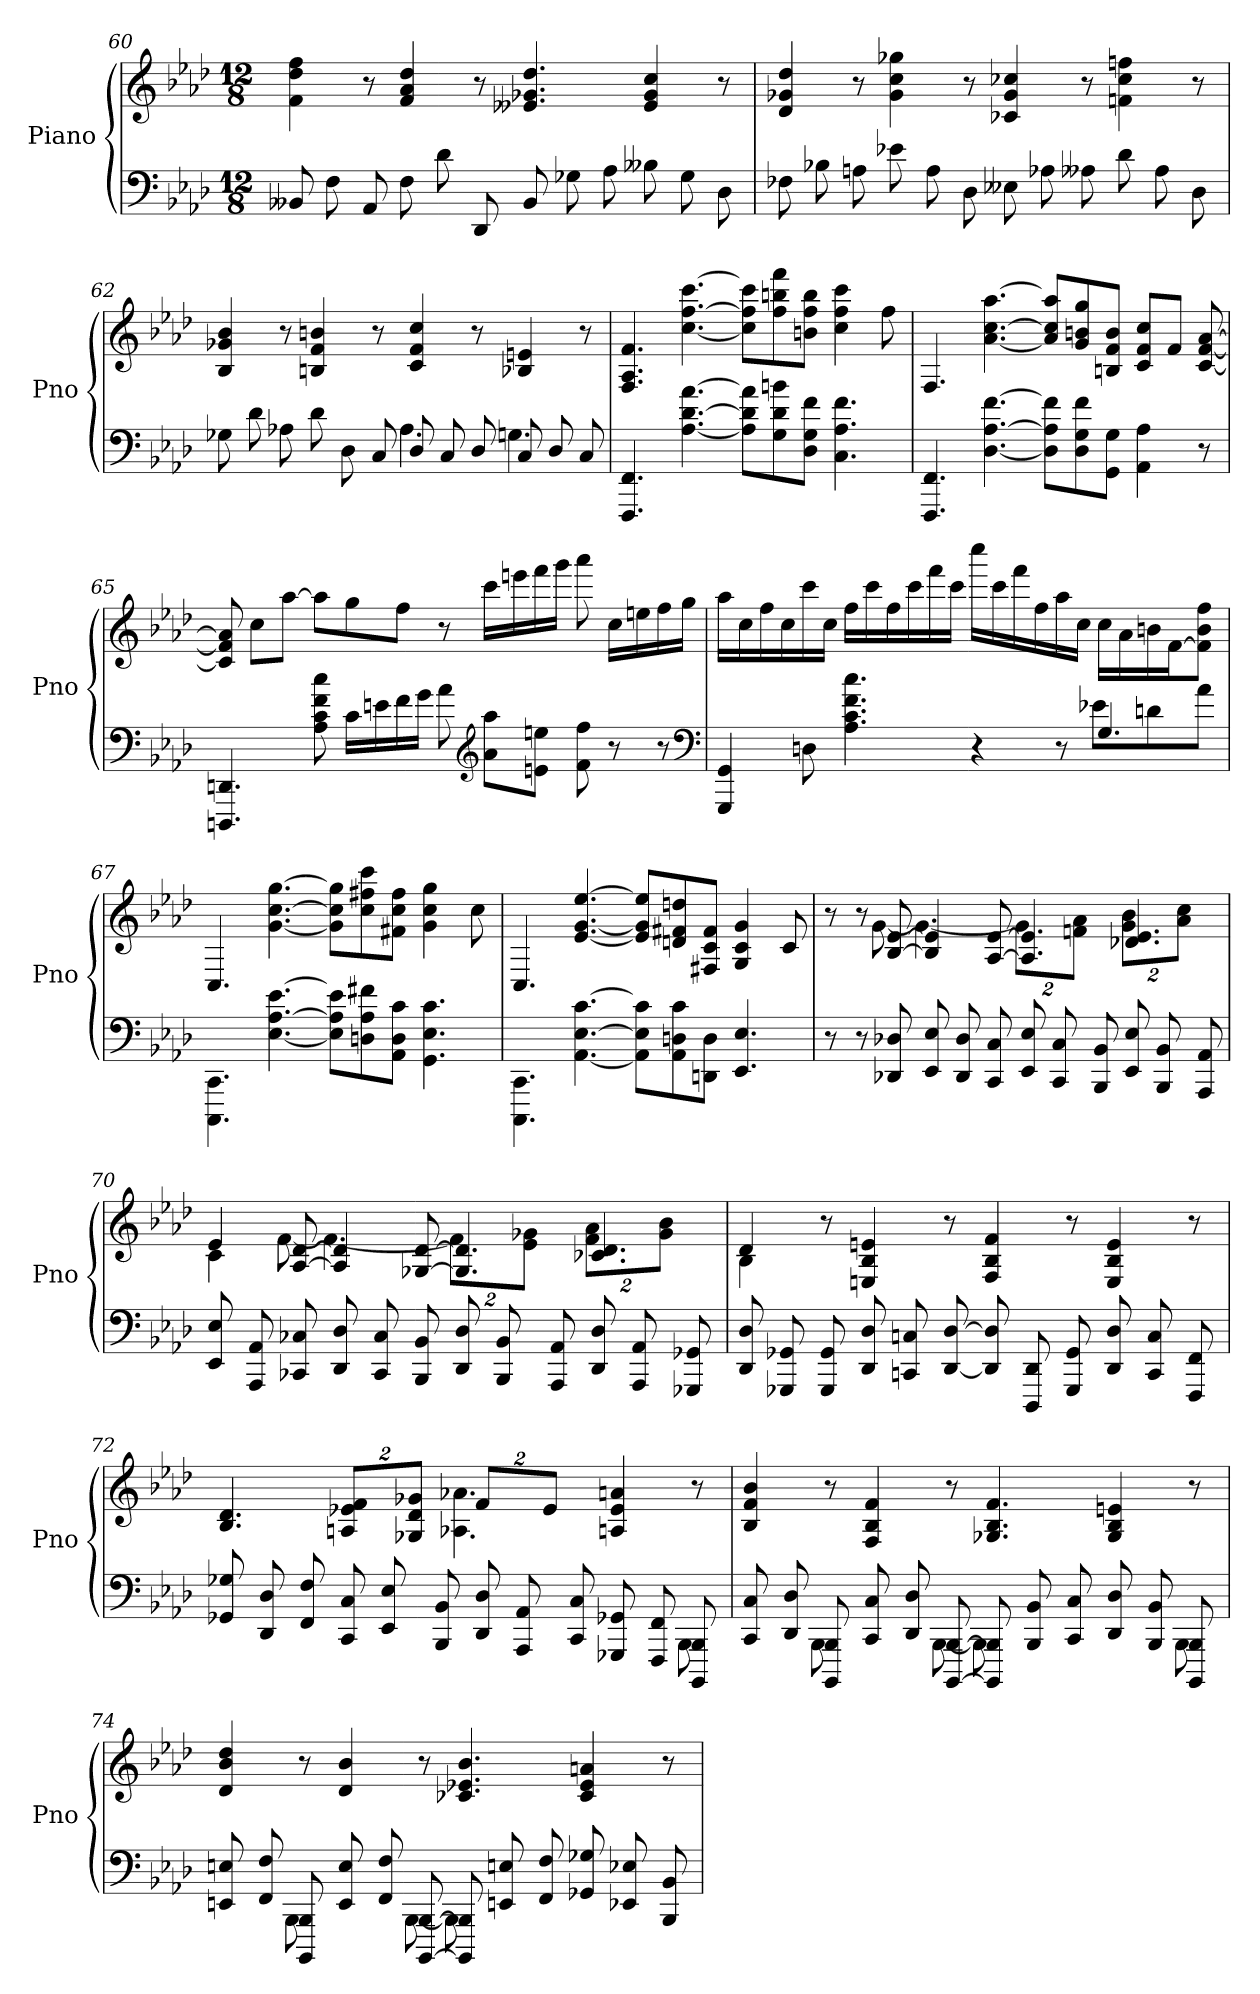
**kern	**kern
*part1	*part1
*staff2	*staff1
*I"Piano	*
*I'Pno	*
*clefF4	*clefG2
*k[b-e-a-d-]	*k[b-e-a-d-]
*f:	*f:
*M12/8	*M12/8
=60	=60
8BB--X	4f 4dd- 4ff
8F	.
8AA-	8r
8F	4f 4a- 4dd-
8d-	.
8DD-	8r
8BB--	4.e--X 4.g-X 4.dd-
8G-X	.
8A-	.
8B--X	4e-- 4g- 4cc
8G-	.
8D-	8r
=61	=61
8F-X	4d- 4g-X 4dd-
8B-X	.
8An	8r
8e-X	4g- 4cc 4gg-X
8A	.
8D-	8r
8E--X	4c-X 4g- 4cc-X
8A-X	.
8A--X	8r
8d-	4fn 4cc- 4ffn
8A--	.
8D-	8r
=62	=62
*^	*
8G-X	2ryy	4B- 4g-X 4b-
8d-	.	.
8A-X	.	8r
8d-	.	4Bn 4f 4bn
8D-	8ryy	.
8C	8ryy	8r
8D-	4.A-	4c 4f 4cc
8C	.	.
8D-	.	8r
8C	4.Gn	4B-X 4en
8D-	.	.
8C	.	8r
*v	*v	*
=63	=63
4.FFF 4.FF	4.F 4.A- 4.f
[4.A- [4.d- [4.a-	[4.cc [4.ff [4.ccc
8A-] 8d-] 8a-]L	8cc] 8ff] 8ccc]L
8G 8d- 8bn	8ff 8bbn 8fff
8D- 8G 8fJ	8bn 8ff 8bbJ
4.C 4.A- 4.f	4cc 4ff 4ccc
.	8ff
=64	=64
4.FFF 4.FF	4.F
[4.D- [4.A- [4.f	[4.a- [4.cc [4.aa-
8D-] 8A-] 8f]L	8a-] 8cc] 8aa-]L
8D- 8G 8f	8g 8bn 8gg
8GG 8GJ	8Bn 8f 8bJ
4AA- 4A-	8c 8f 8ccL
.	8fJ
8r	[8c [8f [8a-
=65	=65
4.DDDn 4.DDn	8c] 8f] 8a-]
.	8ccL
.	[8aa-J
8A- 8c 8f 8cc	8aa-L]
16cLL	8gg
16en	.
16f	8ffJ
16gJJ	.
8a-	8r
*clefG2	*
8a- 8aa-L	16cccLL
.	16eeen
8en 8eenJ	16fff
.	16gggJJ
8f 8ff	8aaa-
8r	16ccLL
.	16een
8r	16ff
.	16ggJJ
*clefF4	*
=66	=66
*^	*
4GGG 4GG	1ryy	16aa-LL
.	.	16cc
.	.	16ff
.	.	16cc
8Dn	.	16ccc
.	.	16ccJJ
4.A- 4.c 4.f 4.cc	.	16ffLL
.	.	16ccc
.	.	16ff
.	.	16ccc
.	.	16fff
.	.	16cccJJ
4r	.	16ccccLL
.	.	16ccc
.	.	16fff
.	.	16ff
8r	8ryy	16aa-
.	.	16ccJJ
4.G	8e-XL	16ccLL
.	.	16a-
.	8dn	16bn
.	.	[16fJ
.	8a-J	8f] 8b 8ffJ
*v	*v	*
=67	=67
4.CCC\ 4.CC\	4.C/
[4.E- [4.A- [4.e-	[4.g [4.cc [4.gg
8E-] 8A-] 8e-]L	8g] 8cc] 8gg]L
8Dn 8A- 8f#X	8cc 8ff#X 8ccc
8AA- 8D 8cJ	8f#X 8cc 8ff#J
4.GG 4.E- 4.c	4g 4cc 4gg
.	8cc
=68	=68
4.CCC\ 4.CC\	4.C/
[4.AA- [4.E- [4.c	[4.e- [4.g [4.ee-
8AA-] 8E-] 8c]L	8e-] 8g] 8ee-]L
8AA- 8Dn 8c	8dn 8f#X 8ddn
8DDn 8DJ	8F#X 8c 8f#J
4.EE- 4.E-	4G 4c 4g
.	8c
=69	=69
*	*^
8r	8r	4ryy
8r	8r	.
8DD-X 8D-X	[8B- [8e-	[8g
8EE- 8E-	4B-] 4e-]	4.g_
8DD- 8D-	.	.
8CC 8C	[8A- [8e-	.
8EE- 8E-	4.A-] 4.e-]	16%3gL]
8CC 8C	.	.
.	.	16%3fn 16%3a-J
8BBB- 8BB-	.	.
8EE- 8E-	4.d-X 4.e-	16%3g 16%3b-L
8BBB- 8BB-	.	.
.	.	16%3a- 16%3ccJ
8AAA- 8AA-	.	.
=70	=70	=70
8EE- 8E-	4e-	4c
8AAA- 8AA-	.	.
8CC-X 8C-X	[8A- [8d-	[8f
8DD- 8D-	4A-] 4d-]	4.f_
8CC- 8C-	.	.
8BBB- 8BB-	[8G-X [8d-	.
8DD- 8D-	4.G-] 4.d-]	16%3fL]
8BBB- 8BB-	.	.
.	.	16%3e- 16%3g-XJ
8AAA- 8AA-	.	.
8DD- 8D-	4.c-X 4.d-	16%3f 16%3a-L
8AAA- 8AA-	.	.
.	.	16%3g- 16%3b-J
8GGG-X 8GG-X	.	.
=71	=71	=71
8DD- 8D-	4d-	4B-
8GGG-X 8GG-X	.	.
8GGG- 8GG-	8r	1ryy
8DD- 8D-	4En 4B- 4en	.
8CCn 8Cn	.	.
[8DD- [8D-	8r	.
8DD-] 8D-]	4F 4B- 4f	.
8DDD- 8DD-	.	.
8GGG- 8GG-	8r	.
8DD- 8D-	4E 4B- 4e	.
8CC 8C	.	4ryy
8FFF 8FF	8r	.
=72	=72	=72
*^	*	*
8GG-X 8G-X	1ryy	4.B- 4.d-	2.ryy
8DD- 8D-	.	.	.
8FF 8F	.	.	.
8CC 8C	.	16%3An 16%3e-X 16%3fL	.
8EE- 8E-	.	.	.
.	.	16%3G-X 16%3d- 16%3g-XJ	.
8BBB- 8BB-	.	.	.
8DD- 8D-	.	16%3fL	4.A-X 4.a-X
8AAA- 8AA-	.	.	.
.	.	16%3e-J	.
8CC 8C	4.ryy	.	.
8GGG-X 8GG-X	.	4ryy	4An 4e- 4an
8FFF 8FF	.	.	.
8BBBB- 8BBB-	8BBB-	8ryy	8r
*	*	*v	*v
=73	=73	=73
4ryy	8CC 8C	4B- 4f 4b-
.	8DD- 8D-	.
8BBBB- 8BBB-	8BBB-	8r
4ryy	8CC 8C	4F 4B- 4f
.	8DD- 8D-	.
[8BBBB- [8BBB-	[8BBB-	8r
8BBBB-] 8BBB-]	8BBB-]	4.G-X 4.B- 4.f
8ryy	8BBB- 8BB-	.
4ryy	8CC 8C	.
.	8DD- 8D-	4G- 4B- 4en
8ryy	8BBB- 8BB-	.
8BBBB- 8BBB-	8BBB-	8r
=74	=74	=74
4ryy	8EEn 8En	4d- 4b- 4dd-
.	8FF 8F	.
8BBBB- 8BBB-	8BBB-	8r
4ryy	8EE 8E	4d- 4b-
.	8FF 8F	.
[8BBBB- [8BBB-	[8BBB-	8r
8BBBB-] 8BBB-]	8BBB-]	4.c-X 4.e-X 4.b-
8ryy	8EEn 8En	.
8FF 8F	2ryy	.
8GG-X 8G-X	.	4c- 4e- 4an
8EE-X 8E-X	.	.
8BBB- 8BB-	.	8r
*v	*v	*
=	=
*-	*-
